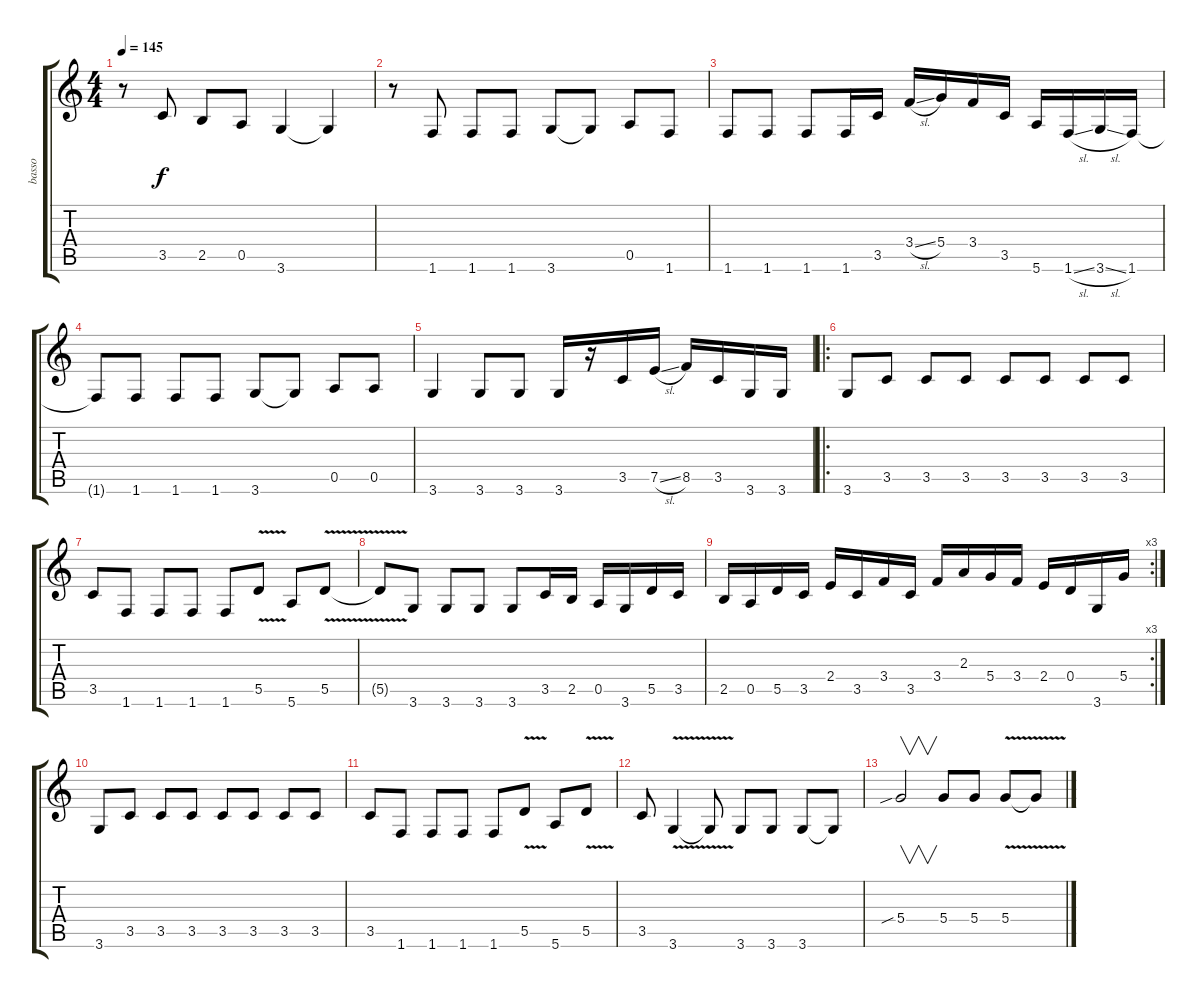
\track ("basso" "basso") {instrument electricbasspick}
\staff {score tabs}
\tuning (E4 B3 G3 D3 A2 E2) {hide}
\ts (4 4)
\tempo 145
\clef g2
\ks c
r.8{dy f} 3.5.8 2.5.8 0.5.8 3.6.4 3.6{t}.4 |
r.8 1.6.8 1.6.8 1.6.8 3.6.8 3.6{t}.8 0.5.8 1.6.8 |
1.6.8 1.6.8 1.6.8 1.6.16 3.5.16 3.4{sl}.16 5.4.16 3.4.16 3.5.16 5.6.16 1.6{sl}.16 3.6{sl}.16 1.6.16 |
1.6{t}.8 1.6.8 1.6.8 1.6.8 3.6.8 3.6{t}.8 0.5.8 0.5.8 |
3.6.4 3.6.8 3.6.8 3.6.16 r.16 3.5.16 7.5{sl}.16 8.5.16 3.5.16 3.6.16 3.6.16 |
\ro
3.6.8 3.5.8 3.5.8 3.5.8 3.5.8 3.5.8 3.5.8 3.5.8 |
3.5.8 1.6.8 1.6.8 1.6.8 1.6.8 5.5{v}.8 5.6.8 5.5{v}.8 |
5.5{t}.8 3.6.8 3.6.8 3.6.8 3.6.8 3.5.16 2.5.16 0.5.16 3.6.16 5.5.16 3.5.16 |
\rc 3
2.5.16 0.5.16 5.5.16 3.5.16 2.4.16 3.5.16 3.4.16 3.5.16 3.4.16 2.3.16 5.4.16 3.4.16 2.4.16 0.4.16 3.6.16 5.4.16 |
3.6.8 3.5.8 3.5.8 3.5.8 3.5.8 3.5.8 3.5.8 3.5.8 |
3.5.8 1.6.8 1.6.8 1.6.8 1.6.8 5.5{v}.8 5.6.8 5.5{v}.8 |
3.5.8 3.6{v}.4 3.6{t}.8 3.6.8 3.6.8 3.6.8 3.6{t}.8 |
5.4{sib}.2{v} 5.4.8 5.4.8 5.4{v}.8 5.4{t}.8
